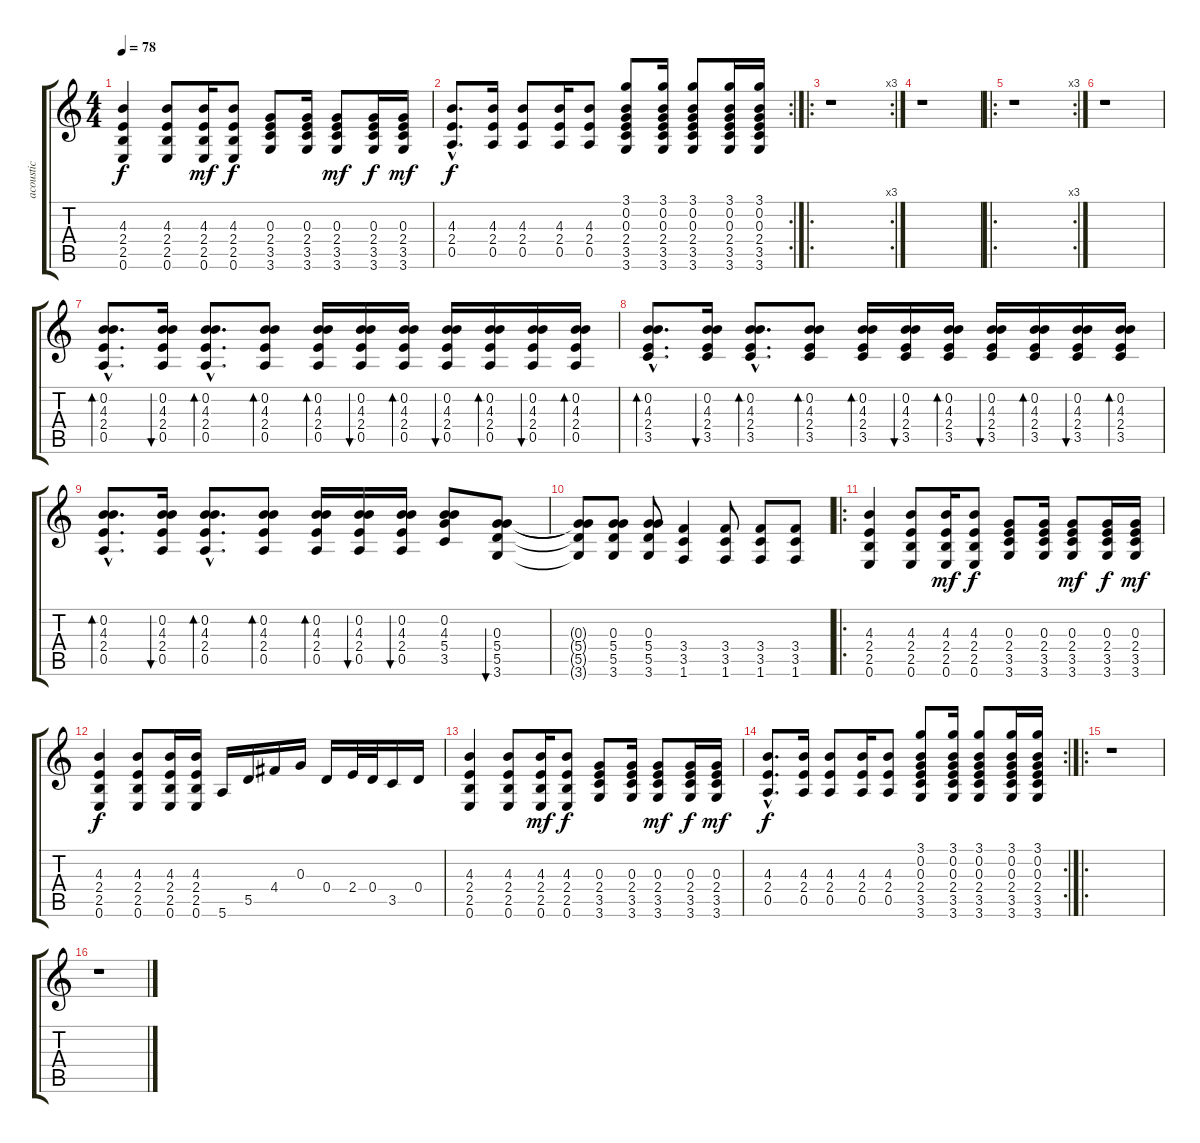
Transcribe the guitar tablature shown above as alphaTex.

\track ("acoustic" "acoustic") {instrument acousticguitarsteel}
\staff {score tabs}
\tuning (E4 B3 G3 D3 A2 E2) {hide}
\ts (4 4)
\tempo 78
\clef g2
\ks c
(4.3 2.4 2.5 0.6).4{dy f} (4.3 2.4 2.5 0.6).8 (4.3 2.4 2.5 0.6).16{dy mf} (4.3 2.4 2.5 0.6).8{dy f} (0.3 2.4 3.5 3.6).8 (0.3 2.4 3.5 3.6).16 (0.3 2.4 3.5 3.6).8{dy mf} (0.3 2.4 3.5 3.6).16{dy f} (0.3 2.4 3.5 3.6).16{dy mf} |
\rc 2
(4.3{hac} 2.4{hac} 0.5{hac}).8{d dy f} (4.3 2.4 0.5).16 (4.3 2.4 0.5).8 (4.3 2.4 0.5).16 (4.3 2.4 0.5).8 (3.1 0.2 0.3 2.4 3.5 3.6).8 (3.1 0.2 0.3 2.4 3.5 3.6).16 (3.1 0.2 0.3 2.4 3.5 3.6).8 (3.1 0.2 0.3 2.4 3.5 3.6).16 (3.1 0.2 0.3 2.4 3.5 3.6).16 |
\ro
\rc 3
r.1 |
r.1 |
\ro
\rc 3
r.1 |
r.1 |
(0.2{hac} 4.3{hac} 2.4{hac} 0.5{hac}).8{d bd 60} (0.2 4.3 2.4 0.5).16{bu 60} (0.2{hac} 4.3{hac} 2.4{hac} 0.5{hac}).8{d bd 30} (0.2 4.3 2.4 0.5).8{bd 30} (0.2 4.3 2.4 0.5).16{bd 30} (0.2 4.3 2.4 0.5).16{bu 30} (0.2 4.3 2.4 0.5).16{bd 30} (0.2 4.3 2.4 0.5).16{bu 30} (0.2 4.3 2.4 0.5).16{bd 30} (0.2 4.3 2.4 0.5).16{bu 30} (0.2 4.3 2.4 0.5).16{bd 30} |
(0.2{hac} 4.3{hac} 2.4{hac} 3.5{hac}).8{d bd 60} (0.2 4.3 2.4 3.5).16{bu 60} (0.2{hac} 4.3{hac} 2.4{hac} 3.5{hac}).8{d bd 30} (0.2 4.3 2.4 3.5).8{bd 30} (0.2 4.3 2.4 3.5).16{bd 30} (0.2 4.3 2.4 3.5).16{bu 30} (0.2 4.3 2.4 3.5).16{bd 30} (0.2 4.3 2.4 3.5).16{bu 30} (0.2 4.3 2.4 3.5).16{bd 30} (0.2 4.3 2.4 3.5).16{bu 30} (0.2 4.3 2.4 3.5).16{bd 30} |
(0.2{hac} 4.3{hac} 2.4{hac} 0.5{hac}).8{d bd 60} (0.2 4.3 2.4 0.5).16{bu 60} (0.2{hac} 4.3{hac} 2.4{hac} 0.5{hac}).8{d bd 30} (0.2 4.3 2.4 0.5).8{bd 30} (0.2 4.3 2.4 0.5).16{bd 30} (0.2 4.3 2.4 0.5).16{bu 30} (0.2 4.3 2.4 0.5).16{bu 30} (0.2 4.3 5.4 3.5).8 (0.3 5.4 5.5 3.6).8{bu 30} |
(0.3{t} 5.4{t} 5.5{t} 3.6{t}).8 (0.3 5.4 5.5 3.6).8 (0.3 5.4 5.5 3.6).8 (3.4 3.5 1.6).4 (3.4 3.5 1.6).8 (3.4 3.5 1.6).8 (3.4 3.5 1.6).8 |
\ro
(4.3 2.4 2.5 0.6).4 (4.3 2.4 2.5 0.6).8 (4.3 2.4 2.5 0.6).16{dy mf} (4.3 2.4 2.5 0.6).8{dy f} (0.3 2.4 3.5 3.6).8 (0.3 2.4 3.5 3.6).16 (0.3 2.4 3.5 3.6).8{dy mf} (0.3 2.4 3.5 3.6).16{dy f} (0.3 2.4 3.5 3.6).16{dy mf} |
(4.3 2.4 2.5 0.6).4{dy f} (4.3 2.4 2.5 0.6).8 (4.3 2.4 2.5 0.6).16 (4.3 2.4 2.5 0.6).16 5.6.16 5.5.16 4.4.16 0.3.16 0.4.16 2.4.32 0.4.32 3.5.16 0.4.16 |
(4.3 2.4 2.5 0.6).4 (4.3 2.4 2.5 0.6).8 (4.3 2.4 2.5 0.6).16{dy mf} (4.3 2.4 2.5 0.6).8{dy f} (0.3 2.4 3.5 3.6).8 (0.3 2.4 3.5 3.6).16 (0.3 2.4 3.5 3.6).8{dy mf} (0.3 2.4 3.5 3.6).16{dy f} (0.3 2.4 3.5 3.6).16{dy mf} |
\rc 2
(4.3{hac} 2.4{hac} 0.5{hac}).8{d dy f} (4.3 2.4 0.5).16 (4.3 2.4 0.5).8 (4.3 2.4 0.5).16 (4.3 2.4 0.5).8 (3.1 0.2 0.3 2.4 3.5 3.6).8 (3.1 0.2 0.3 2.4 3.5 3.6).16 (3.1 0.2 0.3 2.4 3.5 3.6).8 (3.1 0.2 0.3 2.4 3.5 3.6).16 (3.1 0.2 0.3 2.4 3.5 3.6).16 |
\ro
r.1 |
r.1
